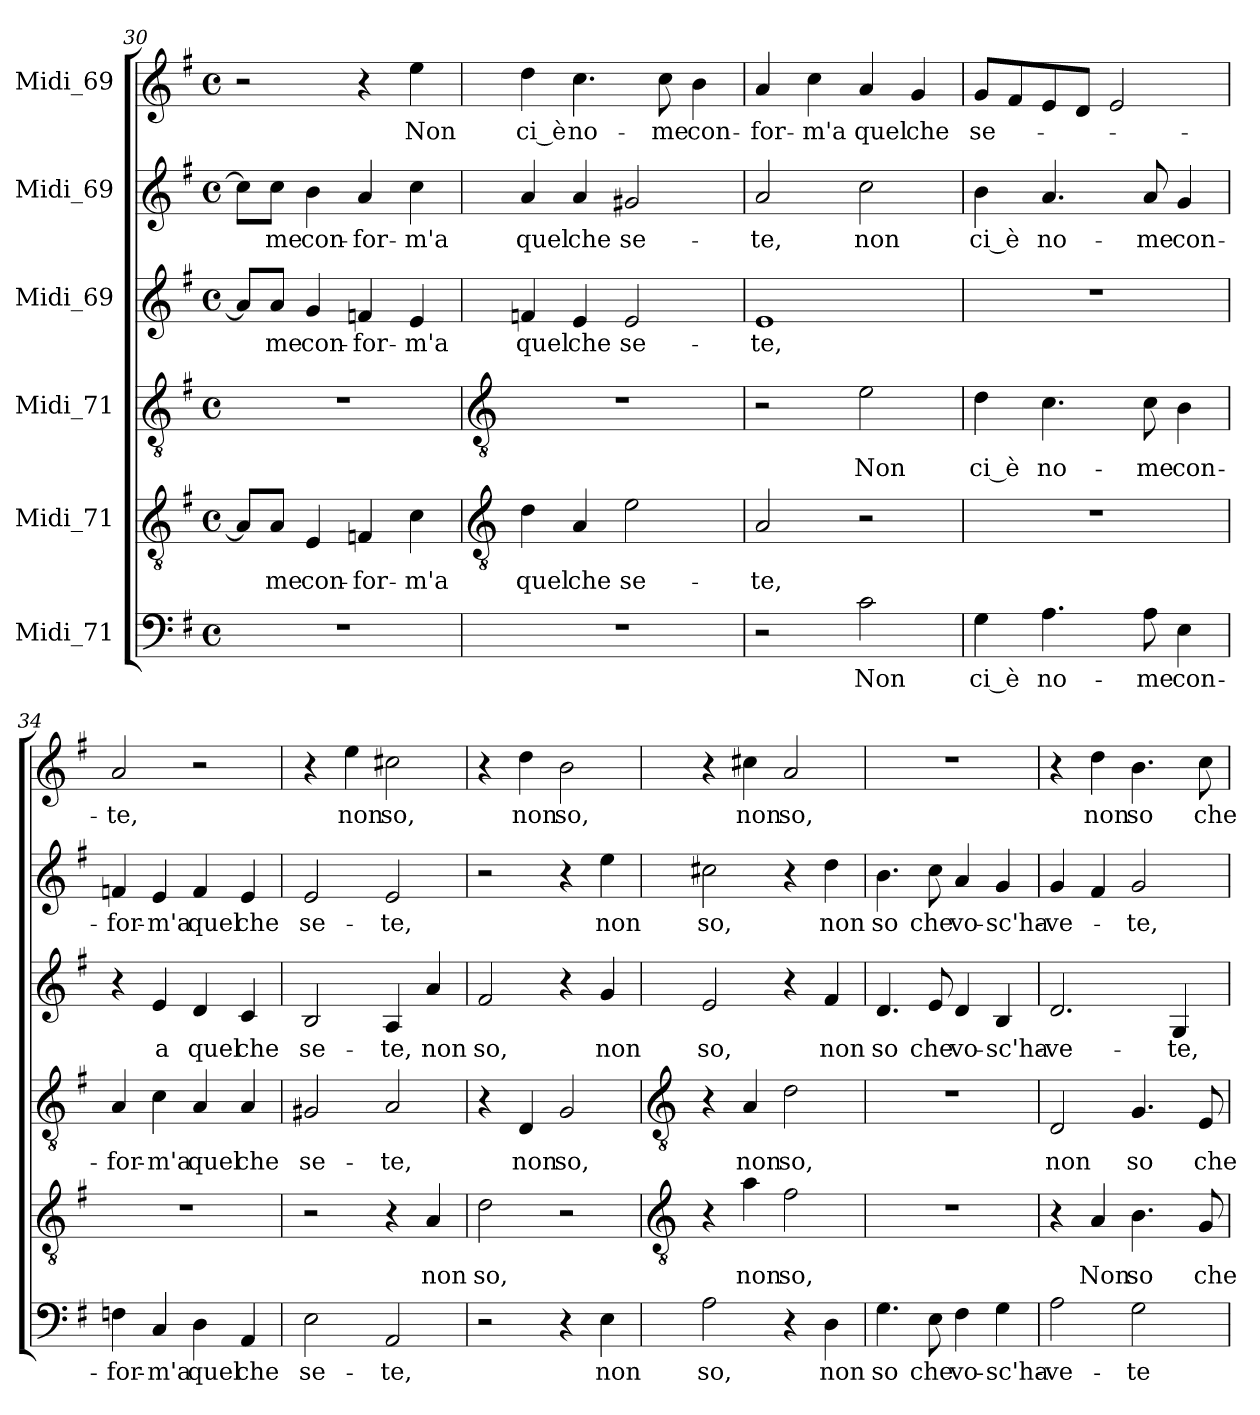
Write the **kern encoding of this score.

**kern	**text	**kern	**text	**kern	**text	**kern	**text	**kern	**text	**kern	**text
*part6	*part6	*part5	*part5	*part4	*part4	*part3	*part3	*part2	*part2	*part1	*part1
*staff6	*staff6	*staff5	*staff5	*staff4	*staff4	*staff3	*staff3	*staff2	*staff2	*staff1	*staff1
*I"Midi_71	*	*I"Midi_71	*	*I"Midi_71	*	*I"Midi_69	*	*I"Midi_69	*	*I"Midi_69	*
*clefF4	*	*clefGv2	*	*clefGv2	*	*clefG2	*	*clefG2	*	*clefG2	*
*k[f#]	*	*k[f#]	*	*k[f#]	*	*k[f#]	*	*k[f#]	*	*k[f#]	*
*G:	*	*G:	*	*G:	*	*G:	*	*G:	*	*G:	*
*M4/4	*	*M4/4	*	*M4/4	*	*M4/4	*	*M4/4	*	*M4/4	*
*met(c)	*	*met(c)	*	*met(c)	*	*met(c)	*	*met(c)	*	*met(c)	*
=30	=30	=30	=30	=30	=30	=30	=30	=30	=30	=30	=30
1r	.	8AL]	.	1r	.	8aL]	.	8ccL]	.	2r	.
!	!	!	!LO:LY:b	!	!	!	!LO:LY:b	!	!LO:LY:b	!	!
.	.	8AJ	-me	.	.	8aJ	-me	8ccJ	-me	.	.
!	!	!	!LO:LY:b	!	!	!	!LO:LY:b	!	!LO:LY:b	!	!
.	.	4E	con-	.	.	4g	con-	4b	con-	.	.
!	!	!	!LO:LY:b	!	!	!	!LO:LY:b	!	!LO:LY:b	!	!
.	.	4Fn	-for-	.	.	4fn	-for-	4a	-for-	4r	.
!	!	!	!LO:LY:b	!	!	!	!LO:LY:b	!	!LO:LY:b	!	!LO:LY:b
.	.	4c	-m'a	.	.	4e	-m'a	4cc	-m'a	4ee	Non
!!LO:LB:g=z
=31	=31	=31	=31	=31	=31	=31	=31	=31	=31	=31	=31
*	*	*clefGv2	*	*clefGv2	*	*	*	*	*	*	*
!	!	!	!LO:LY:b	!	!	!	!LO:LY:b	!	!LO:LY:b	!	!LO:LY:b
1r	.	4d	quel	1r	.	4fn	quel	4a	quel	4dd	ci_è
!	!	!	!LO:LY:b	!	!	!	!LO:LY:b	!	!LO:LY:b	!	!LO:LY:b
.	.	4A	che	.	.	4e	che	4a	che	4.cc	no-
!	!	!	!LO:LY:b	!	!	!	!LO:LY:b	!	!LO:LY:b	!	!
.	.	2e	se-	.	.	2e	se-	2g#X	se-	.	.
!	!	!	!	!	!	!	!	!	!	!	!LO:LY:b
.	.	.	.	.	.	.	.	.	.	8cc	-me
!	!	!	!	!	!	!	!	!	!	!	!LO:LY:b
.	.	.	.	.	.	.	.	.	.	4b	con-
=32	=32	=32	=32	=32	=32	=32	=32	=32	=32	=32	=32
!	!	!	!LO:LY:b	!	!	!	!LO:LY:b	!	!LO:LY:b	!	!LO:LY:b
2r	.	2A	-te,	2r	.	1e	-te,	2a	-te,	4a	-for-
!	!	!	!	!	!	!	!	!	!	!	!LO:LY:b
.	.	.	.	.	.	.	.	.	.	4cc	-m'a
!	!LO:LY:b	!	!	!	!LO:LY:b	!	!	!	!LO:LY:b	!	!LO:LY:b
2c	Non	2r	.	2e	Non	.	.	2cc	non	4a	quel
!	!	!	!	!	!	!	!	!	!	!	!LO:LY:b
.	.	.	.	.	.	.	.	.	.	4g	che
=33	=33	=33	=33	=33	=33	=33	=33	=33	=33	=33	=33
!	!LO:LY:b	!	!	!	!LO:LY:b	!	!	!	!LO:LY:b	!	!LO:LY:b
4G	ci_è	1r	.	4d	ci_è	1r	.	4b	ci_è	8gL	se-
.	.	.	.	.	.	.	.	.	.	8f#	.
!	!LO:LY:b	!	!	!	!LO:LY:b	!	!	!	!LO:LY:b	!	!
4.A	no-	.	.	4.c	no-	.	.	4.a	no-	8e	.
.	.	.	.	.	.	.	.	.	.	8dJ	.
.	.	.	.	.	.	.	.	.	.	2e	.
!	!LO:LY:b	!	!	!	!LO:LY:b	!	!	!	!LO:LY:b	!	!
8A	-me	.	.	8c	-me	.	.	8a	-me	.	.
!	!LO:LY:b	!	!	!	!LO:LY:b	!	!	!	!LO:LY:b	!	!
4E	con-	.	.	4B	con-	.	.	4g	con-	.	.
=34	=34	=34	=34	=34	=34	=34	=34	=34	=34	=34	=34
!	!LO:LY:b	!	!	!	!LO:LY:b	!	!	!	!LO:LY:b	!	!LO:LY:b
4Fn	-for-	1r	.	4A	-for-	4r	.	4fn	-for-	2a	-te,
!	!LO:LY:b	!	!	!	!LO:LY:b	!	!LO:LY:b	!	!LO:LY:b	!	!
4C	-m'a	.	.	4c	-m'a	4e	a	4e	-m'a	.	.
!	!LO:LY:b	!	!	!	!LO:LY:b	!	!LO:LY:b	!	!LO:LY:b	!	!
4D	quel	.	.	4A	quel	4d	quel	4f	quel	2r	.
!	!LO:LY:b	!	!	!	!LO:LY:b	!	!LO:LY:b	!	!LO:LY:b	!	!
4AA	che	.	.	4A	che	4c	che	4e	che	.	.
=35	=35	=35	=35	=35	=35	=35	=35	=35	=35	=35	=35
!	!LO:LY:b	!	!	!	!LO:LY:b	!	!LO:LY:b	!	!LO:LY:b	!	!
2E	se-	2r	.	2G#X	se-	2B	se-	2e	se-	4r	.
!	!	!	!	!	!	!	!	!	!	!	!LO:LY:b
.	.	.	.	.	.	.	.	.	.	4ee	non
!	!LO:LY:b	!	!	!	!LO:LY:b	!	!LO:LY:b	!	!LO:LY:b	!	!LO:LY:b
2AA	-te,	4r	.	2A	-te,	4A	-te,	2e	-te,	2cc#X	so,
!	!	!	!LO:LY:b	!	!	!	!LO:LY:b	!	!	!	!
.	.	4A	non	.	.	4a	non	.	.	.	.
=36	=36	=36	=36	=36	=36	=36	=36	=36	=36	=36	=36
!	!	!	!LO:LY:b	!	!	!	!LO:LY:b	!	!	!	!
2r	.	2d	so,	4r	.	2f#	so,	2r	.	4r	.
!	!	!	!	!	!LO:LY:b	!	!	!	!	!	!LO:LY:b
.	.	.	.	4D	non	.	.	.	.	4dd	non
!	!	!	!	!	!LO:LY:b	!	!	!	!	!	!LO:LY:b
4r	.	2r	.	2G	so,	4r	.	4r	.	2b	so,
!	!LO:LY:b	!	!	!	!	!	!LO:LY:b	!	!LO:LY:b	!	!
4E	non	.	.	.	.	4g	non	4ee	non	.	.
!!LO:LB:g=z
=37	=37	=37	=37	=37	=37	=37	=37	=37	=37	=37	=37
*	*	*clefGv2	*	*clefGv2	*	*	*	*	*	*	*
!	!LO:LY:b	!	!	!	!	!	!LO:LY:b	!	!LO:LY:b	!	!
2A	so,	4r	.	4r	.	2e	so,	2cc#X	so,	4r	.
!	!	!	!LO:LY:b	!	!LO:LY:b	!	!	!	!	!	!LO:LY:b
.	.	4a	non	4A	non	.	.	.	.	4cc#X	non
!	!	!	!LO:LY:b	!	!LO:LY:b	!	!	!	!	!	!LO:LY:b
4r	.	2f#	so,	2d	so,	4r	.	4r	.	2a	so,
!	!LO:LY:b	!	!	!	!	!	!LO:LY:b	!	!LO:LY:b	!	!
4D	non	.	.	.	.	4f#	non	4dd	non	.	.
=38	=38	=38	=38	=38	=38	=38	=38	=38	=38	=38	=38
!	!LO:LY:b	!	!	!	!	!	!LO:LY:b	!	!LO:LY:b	!	!
4.G	so	1r	.	1r	.	4.d	so	4.b	so	1r	.
!	!LO:LY:b	!	!	!	!	!	!LO:LY:b	!	!LO:LY:b	!	!
8E	che	.	.	.	.	8e	che	8cc	che	.	.
!	!LO:LY:b	!	!	!	!	!	!LO:LY:b	!	!LO:LY:b	!	!
4F#	vo-	.	.	.	.	4d	vo-	4a	vo-	.	.
!	!LO:LY:b	!	!	!	!	!	!LO:LY:b	!	!LO:LY:b	!	!
4G	-sc'ha-	.	.	.	.	4B	-sc'ha-	4g	-sc'ha-	.	.
=39	=39	=39	=39	=39	=39	=39	=39	=39	=39	=39	=39
!	!LO:LY:b	!	!	!	!LO:LY:b	!	!LO:LY:b	!	!LO:LY:b	!	!
2A	-ve-	4r	.	2D	non	2.d	-ve-	4g	-ve-	4r	.
!	!	!	!LO:LY:b	!	!	!	!	!	!	!	!LO:LY:b
.	.	4A	Non	.	.	.	.	4f#	.	4dd	non
!	!LO:LY:b	!	!LO:LY:b	!	!LO:LY:b	!	!	!	!LO:LY:b	!	!LO:LY:b
2G	-te	4.B	so	4.G	so	.	.	2g	-te,	4.b	so
!	!	!	!	!	!	!	!LO:LY:b	!	!	!	!
.	.	.	.	.	.	4G	-te,	.	.	.	.
!	!	!	!LO:LY:b	!	!LO:LY:b	!	!	!	!	!	!LO:LY:b
.	.	8G	che	8E	che	.	.	.	.	8cc	che
=	=	=	=	=	=	=	=	=	=	=	=
*-	*-	*-	*-	*-	*-	*-	*-	*-	*-	*-	*-
